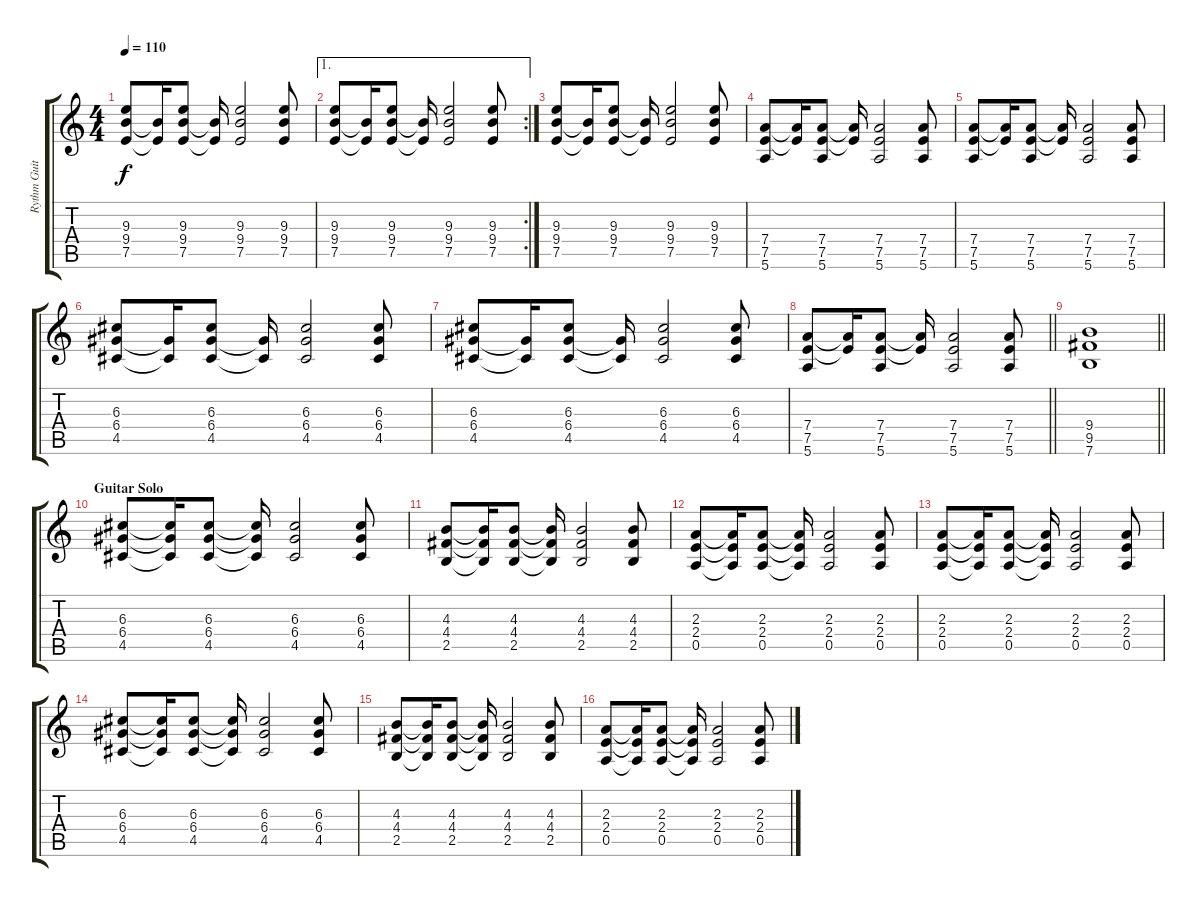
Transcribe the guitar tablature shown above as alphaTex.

\track ("Rythm Guitar" "Rythm Guit") {instrument electricguitarmuted}
\staff {score tabs}
\tuning (E4 B3 G3 D3 A2 E2) {hide}
\ts (4 4)
\tempo 110
\clef g2
\ks c
(9.3 9.4 7.5).8{dy f} (9.4{t} 7.5{t}).16 (9.3 9.4 7.5).8 (9.4{t} 7.5{t}).16 (9.3 9.4 7.5).2 (9.3 9.4 7.5).8 |
\ae 1
\rc 2
(9.3 9.4 7.5).8 (9.4{t} 7.5{t}).16 (9.3 9.4 7.5).8 (9.4{t} 7.5{t}).16 (9.3 9.4 7.5).2 (9.3 9.4 7.5).8 |
(9.3 9.4 7.5).8 (9.4{t} 7.5{t}).16 (9.3 9.4 7.5).8 (9.4{t} 7.5{t}).16 (9.3 9.4 7.5).2 (9.3 9.4 7.5).8 |
(7.4 7.5 5.6).8 (7.4{t} 7.5{t}).16 (7.4 7.5 5.6).8 (7.4{t} 7.5{t}).16 (7.4 7.5 5.6).2 (7.4 7.5 5.6).8 |
(7.4 7.5 5.6).8 (7.4{t} 7.5{t}).16 (7.4 7.5 5.6).8 (7.4{t} 7.5{t}).16 (7.4 7.5 5.6).2 (7.4 7.5 5.6).8 |
(6.3 6.4 4.5).8 (6.4{t} 4.5{t}).16 (6.3 6.4 4.5).8 (6.4{t} 4.5{t}).16 (6.3 6.4 4.5).2 (6.3 6.4 4.5).8 |
(6.3 6.4 4.5).8 (6.4{t} 4.5{t}).16 (6.3 6.4 4.5).8 (6.4{t} 4.5{t}).16 (6.3 6.4 4.5).2 (6.3 6.4 4.5).8 |
\barLineRight lightlight
(7.4 7.5 5.6).8 (7.4{t} 7.5{t}).16 (7.4 7.5 5.6).8 (7.4{t} 7.5{t}).16 (7.4 7.5 5.6).2 (7.4 7.5 5.6).8 |
\barLineRight lightlight
(9.4 9.5 7.6).1 |
\section ("" "Guitar Solo")
(6.3 6.4 4.5).8 (6.3{t} 6.4{t} 4.5{t}).16 (6.3 6.4 4.5).8 (6.3{t} 6.4{t} 4.5{t}).16 (6.3 6.4 4.5).2 (6.3 6.4 4.5).8 |
(4.3 4.4 2.5).8 (4.3{t} 4.4{t} 2.5{t}).16 (4.3 4.4 2.5).8 (4.3{t} 4.4{t} 2.5{t}).16 (4.3 4.4 2.5).2 (4.3 4.4 2.5).8 |
(2.3 2.4 0.5).8 (2.3{t} 2.4{t} 0.5{t}).16 (2.3 2.4 0.5).8 (2.3{t} 2.4{t} 0.5{t}).16 (2.3 2.4 0.5).2 (2.3 2.4 0.5).8 |
(2.3 2.4 0.5).8 (2.3{t} 2.4{t} 0.5{t}).16 (2.3 2.4 0.5).8 (2.3{t} 2.4{t} 0.5{t}).16 (2.3 2.4 0.5).2 (2.3 2.4 0.5).8 |
(6.3 6.4 4.5).8 (6.3{t} 6.4{t} 4.5{t}).16 (6.3 6.4 4.5).8 (6.3{t} 6.4{t} 4.5{t}).16 (6.3 6.4 4.5).2 (6.3 6.4 4.5).8 |
(4.3 4.4 2.5).8 (4.3{t} 4.4{t} 2.5{t}).16 (4.3 4.4 2.5).8 (4.3{t} 4.4{t} 2.5{t}).16 (4.3 4.4 2.5).2 (4.3 4.4 2.5).8 |
(2.3 2.4 0.5).8 (2.3{t} 2.4{t} 0.5{t}).16 (2.3 2.4 0.5).8 (2.3{t} 2.4{t} 0.5{t}).16 (2.3 2.4 0.5).2 (2.3 2.4 0.5).8
